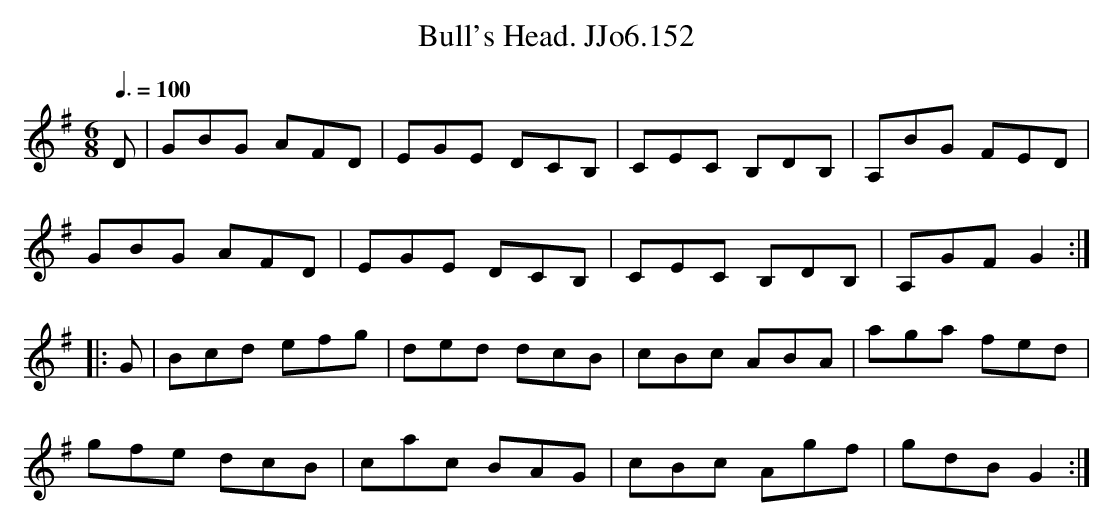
X:1
T:Bull's Head. JJo6.152
M:6/8
L:1/8
Q:3/8=100
K:G
D | GBG AFD | EGE DCB, | CEC B,DB, | A,BG FED |
GBG AFD | EGE DCB, | CEC B,DB, | A,GF G2 :|
|: G | Bcd efg | ded dcB | cBc ABA | aga fed |
gfe dcB | cac BAG | cBc Agf | gdB G2 :|
